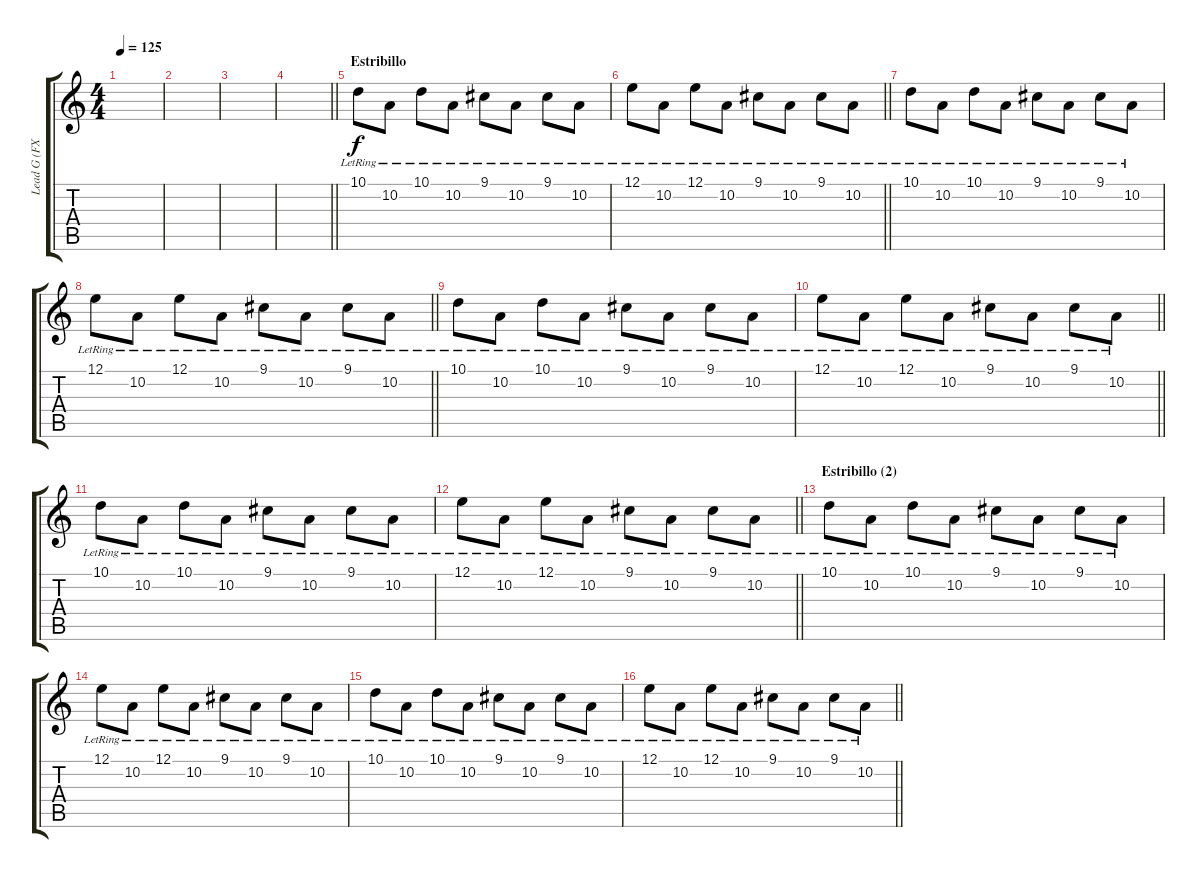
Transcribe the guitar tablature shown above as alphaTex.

\track ("Lead G (FX Reverb)" "Lead G (FX") {instrument pad4choir}
\staff {score tabs}
\tuning (E4 B3 G3 D3 A2 E2) {hide}
\ts (4 4)
\tempo 125
\clef g2
\ks c
|
|
|
\barLineRight lightlight
|
\section ("" "Estribillo")
10.1{lr}.8 10.2{lr}.8 10.1{lr}.8 10.2{lr}.8 9.1{lr}.8 10.2{lr}.8 9.1{lr}.8 10.2{lr}.8 |
\barLineRight lightlight
12.1{lr}.8 10.2{lr}.8 12.1{lr}.8 10.2{lr}.8 9.1{lr}.8 10.2{lr}.8 9.1{lr}.8 10.2{lr}.8 |
10.1{lr}.8 10.2{lr}.8 10.1{lr}.8 10.2{lr}.8 9.1{lr}.8 10.2{lr}.8 9.1{lr}.8 10.2{lr}.8 |
\barLineRight lightlight
12.1{lr}.8 10.2{lr}.8 12.1{lr}.8 10.2{lr}.8 9.1{lr}.8 10.2{lr}.8 9.1{lr}.8 10.2{lr}.8 |
10.1{lr}.8 10.2{lr}.8 10.1{lr}.8 10.2{lr}.8 9.1{lr}.8 10.2{lr}.8 9.1{lr}.8 10.2{lr}.8 |
\barLineRight lightlight
12.1{lr}.8 10.2{lr}.8 12.1{lr}.8 10.2{lr}.8 9.1{lr}.8 10.2{lr}.8 9.1{lr}.8 10.2{lr}.8 |
10.1{lr}.8 10.2{lr}.8 10.1{lr}.8 10.2{lr}.8 9.1{lr}.8 10.2{lr}.8 9.1{lr}.8 10.2{lr}.8 |
\barLineRight lightlight
12.1{lr}.8 10.2{lr}.8 12.1{lr}.8 10.2{lr}.8 9.1{lr}.8 10.2{lr}.8 9.1{lr}.8 10.2{lr}.8 |
\section ("" "Estribillo (2)")
10.1{lr}.8 10.2{lr}.8 10.1{lr}.8 10.2{lr}.8 9.1{lr}.8 10.2{lr}.8 9.1{lr}.8 10.2{lr}.8 |
12.1{lr}.8 10.2{lr}.8 12.1{lr}.8 10.2{lr}.8 9.1{lr}.8 10.2{lr}.8 9.1{lr}.8 10.2{lr}.8 |
10.1{lr}.8 10.2{lr}.8 10.1{lr}.8 10.2{lr}.8 9.1{lr}.8 10.2{lr}.8 9.1{lr}.8 10.2{lr}.8 |
\barLineRight lightlight
12.1{lr}.8 10.2{lr}.8 12.1{lr}.8 10.2{lr}.8 9.1{lr}.8 10.2{lr}.8 9.1{lr}.8 10.2{lr}.8
